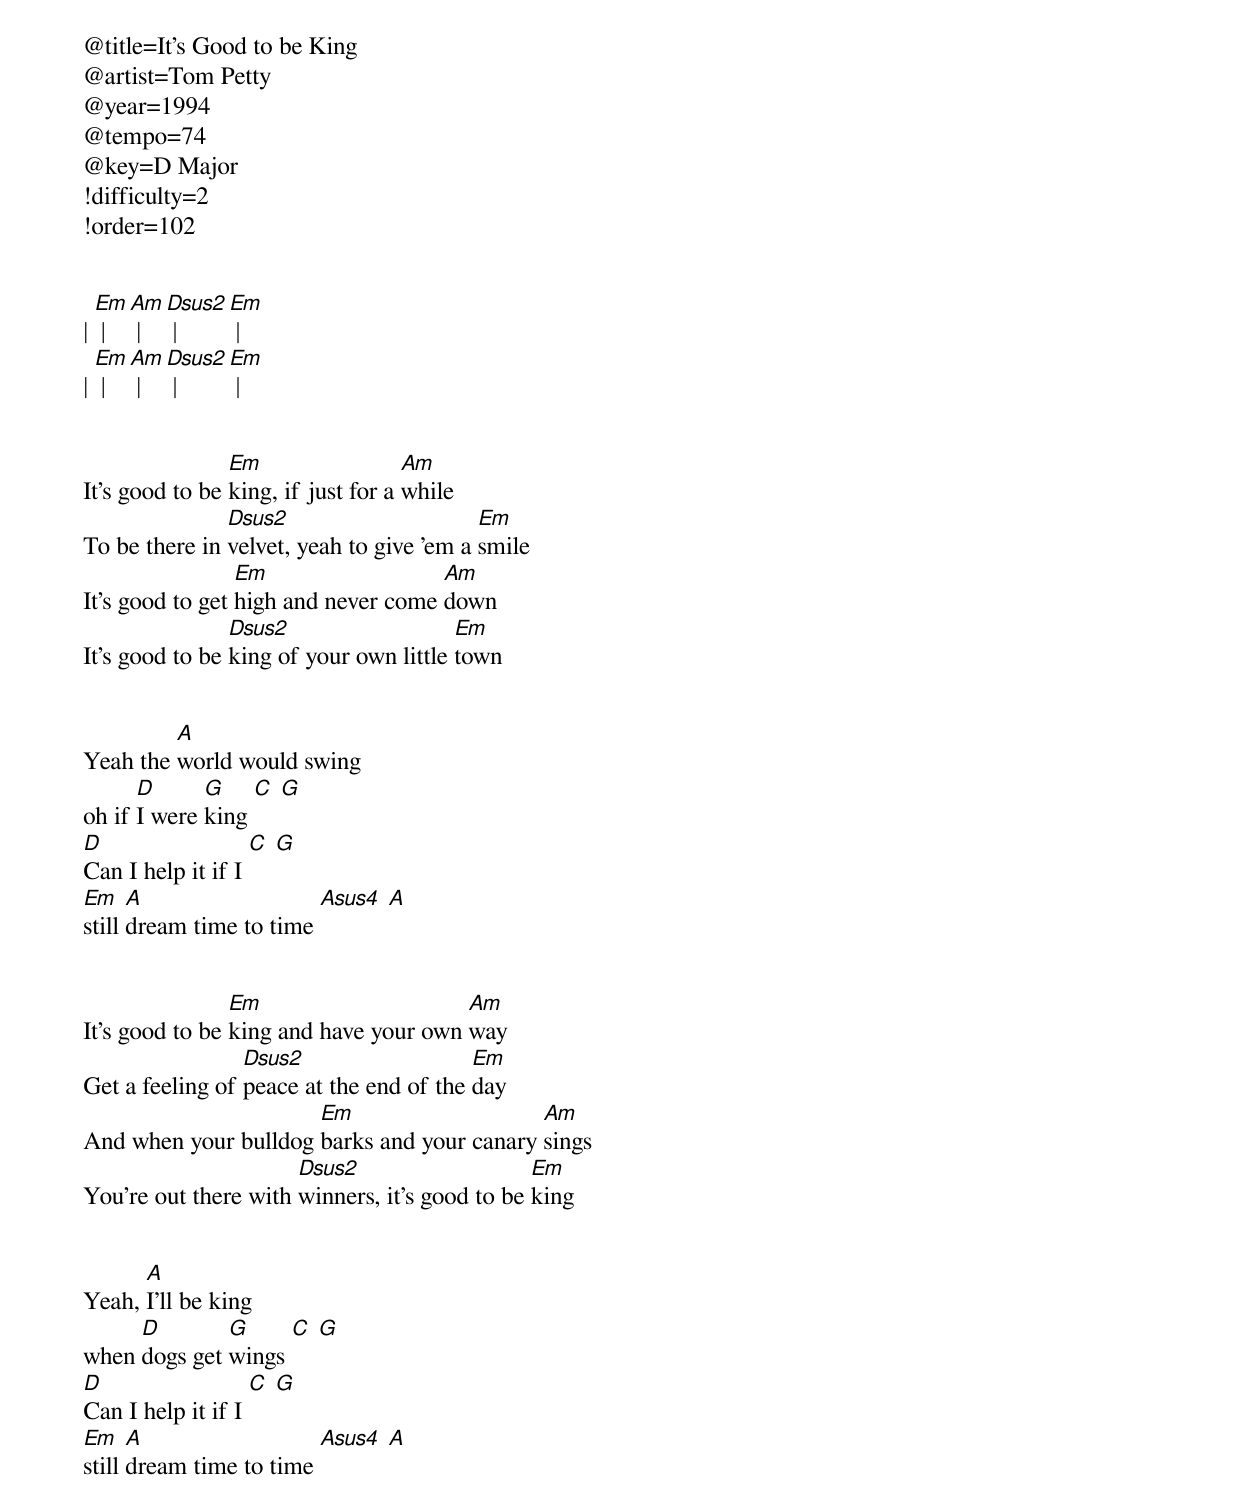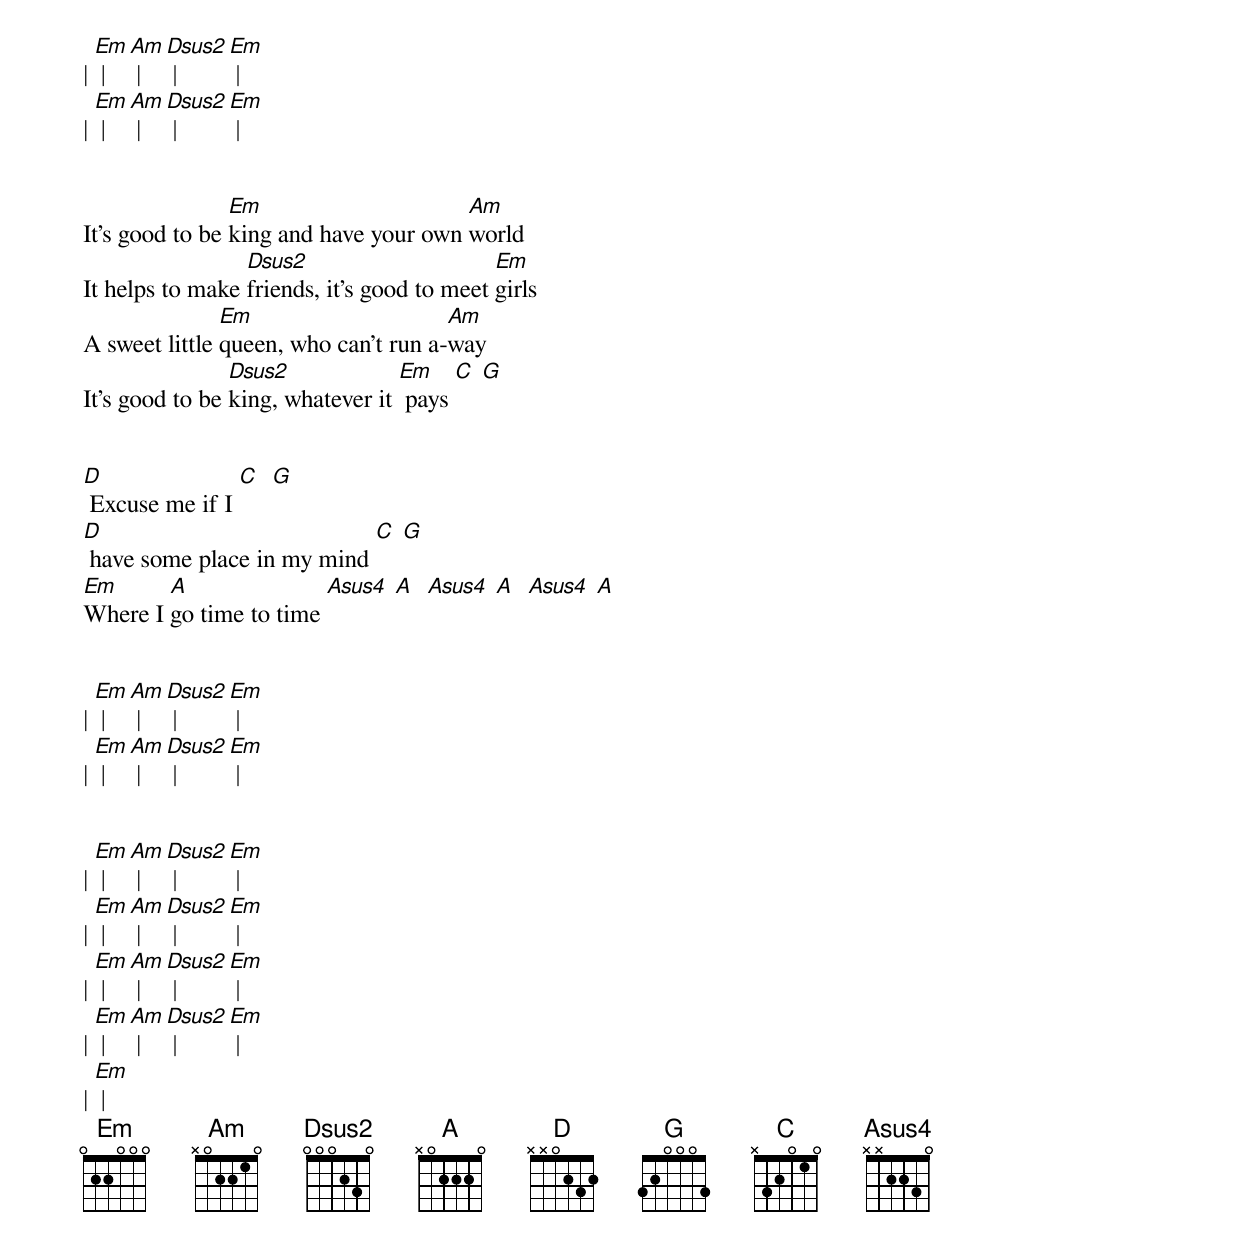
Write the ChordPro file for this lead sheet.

@title=It's Good to be King
@artist=Tom Petty
@year=1994
@tempo=74
@key=D Major
!difficulty=2
!order=102


| [Em] | [Am] | [Dsus2] | [Em] |
| [Em] | [Am] | [Dsus2] | [Em] |


It's good to be [Em]king, if just for a [Am]while
To be there in [Dsus2]velvet, yeah to give 'em a [Em]smile
It's good to get [Em]high and never come [Am]down
It's good to be [Dsus2]king of your own little [Em]town


Yeah the [A]world would swing
oh if [D]I were [G]king [C] [G]
[D]Can I help it if I [C] [G]
[Em]still [A]dream time to time [Asus4] [A]


It's good to be [Em]king and have your own [Am]way
Get a feeling of [Dsus2]peace at the end of the [Em]day
And when your bulldog [Em]barks and your canary [Am]sings
You're out there with [Dsus2]winners, it's good to be [Em]king


Yeah, [A]I'll be king
when [D]dogs get [G]wings [C] [G]
[D]Can I help it if I [C] [G]
[Em]still [A]dream time to time [Asus4] [A]


| [Em] | [Am] | [Dsus2] | [Em] |
| [Em] | [Am] | [Dsus2] | [Em] |


It's good to be [Em]king and have your own [Am]world
It helps to make [Dsus2]friends, it's good to meet [Em]girls
A sweet little [Em]queen, who can't run a-[Am]way
It's good to be [Dsus2]king, whatever it [Em] pays [C] [G]


[D] Excuse me if I [C]  [G]
[D] have some place in my mind [C] [G]
[Em]Where I [A]go time to time [Asus4] [A]  [Asus4] [A]  [Asus4] [A]


| [Em] | [Am] | [Dsus2] | [Em] |
| [Em] | [Am] | [Dsus2] | [Em] |


| [Em] | [Am] | [Dsus2] | [Em] |
| [Em] | [Am] | [Dsus2] | [Em] |
| [Em] | [Am] | [Dsus2] | [Em] |
| [Em] | [Am] | [Dsus2] | [Em] |
| [Em] |
